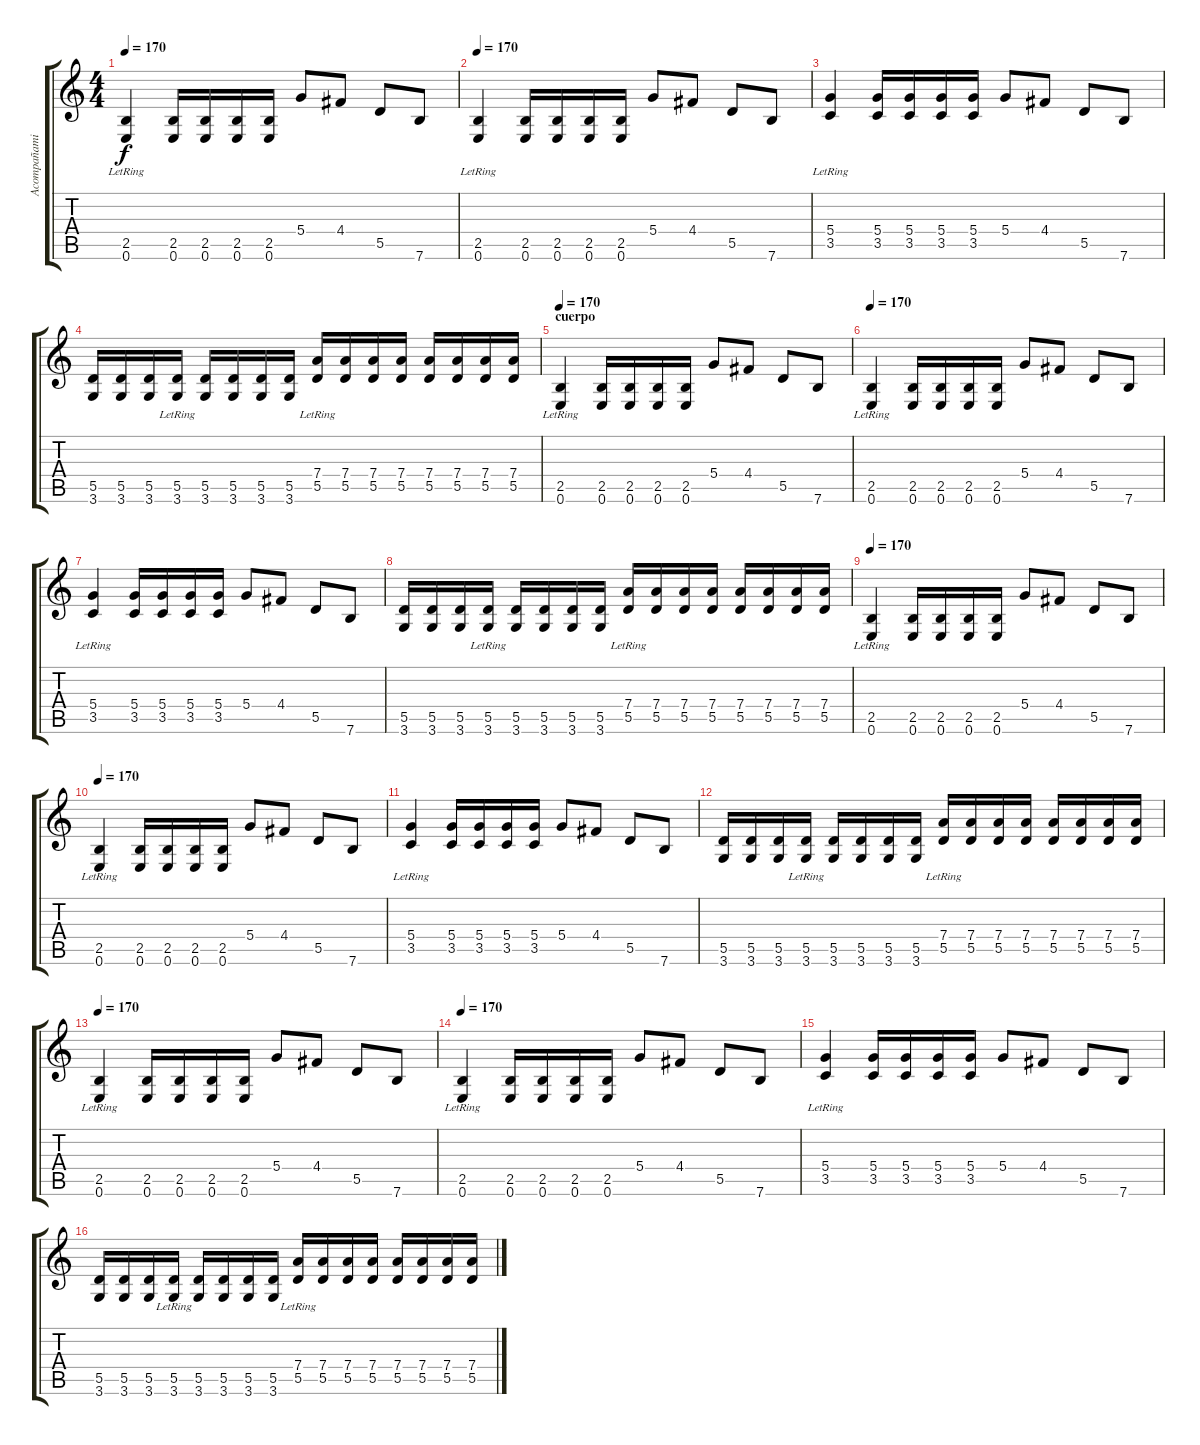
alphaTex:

\track ("Acompañamiento" "Acompañami") {instrument acousticguitarnylon}
\staff {score tabs}
\tuning (E4 B3 G3 D3 A2 E2) {hide}
\ts (4 4)
\tempo 170
\clef g2
\ks c
(2.5{lr} 0.6{lr}).4{dy f instrument overdrivenguitar} (2.5 0.6).16 (2.5 0.6).16 (2.5 0.6).16 (2.5 0.6).16 5.4.8 4.4.8 5.5.8 7.6.8 |
\tempo 170
(2.5{lr} 0.6).4{instrument overdrivenguitar} (2.5 0.6).16 (2.5 0.6).16 (2.5 0.6).16 (2.5 0.6).16 5.4.8 4.4.8 5.5.8 7.6.8 |
(5.4{lr} 3.5{lr}).4 (5.4 3.5).16 (5.4 3.5).16 (5.4 3.5).16 (5.4 3.5).16 5.4.8 4.4.8 5.5.8 7.6.8 |
(5.5 3.6).16 (5.5 3.6).16 (5.5 3.6).16 (5.5{lr} 3.6{lr}).16 (5.5 3.6).16 (5.5 3.6).16 (5.5 3.6).16 (5.5 3.6).16 (7.4{lr} 5.5{lr}).16 (7.4 5.5).16 (7.4 5.5).16 (7.4 5.5).16 (7.4 5.5).16 (7.4 5.5).16 (7.4 5.5).16 (7.4 5.5).16 |
\section ("" "cuerpo")
\tempo 170
(2.5{lr} 0.6{lr}).4{instrument overdrivenguitar} (2.5 0.6).16 (2.5 0.6).16 (2.5 0.6).16 (2.5 0.6).16 5.4.8 4.4.8 5.5.8 7.6.8 |
\tempo 170
(2.5{lr} 0.6).4{instrument overdrivenguitar} (2.5 0.6).16 (2.5 0.6).16 (2.5 0.6).16 (2.5 0.6).16 5.4.8 4.4.8 5.5.8 7.6.8 |
(5.4{lr} 3.5{lr}).4 (5.4 3.5).16 (5.4 3.5).16 (5.4 3.5).16 (5.4 3.5).16 5.4.8 4.4.8 5.5.8 7.6.8 |
(5.5 3.6).16 (5.5 3.6).16 (5.5 3.6).16 (5.5{lr} 3.6{lr}).16 (5.5 3.6).16 (5.5 3.6).16 (5.5 3.6).16 (5.5 3.6).16 (7.4{lr} 5.5{lr}).16 (7.4 5.5).16 (7.4 5.5).16 (7.4 5.5).16 (7.4 5.5).16 (7.4 5.5).16 (7.4 5.5).16 (7.4 5.5).16 |
\tempo 170
(2.5{lr} 0.6{lr}).4{instrument overdrivenguitar} (2.5 0.6).16 (2.5 0.6).16 (2.5 0.6).16 (2.5 0.6).16 5.4.8 4.4.8 5.5.8 7.6.8 |
\tempo 170
(2.5{lr} 0.6).4{instrument overdrivenguitar} (2.5 0.6).16 (2.5 0.6).16 (2.5 0.6).16 (2.5 0.6).16 5.4.8 4.4.8 5.5.8 7.6.8 |
(5.4{lr} 3.5{lr}).4 (5.4 3.5).16 (5.4 3.5).16 (5.4 3.5).16 (5.4 3.5).16 5.4.8 4.4.8 5.5.8 7.6.8 |
(5.5 3.6).16 (5.5 3.6).16 (5.5 3.6).16 (5.5{lr} 3.6{lr}).16 (5.5 3.6).16 (5.5 3.6).16 (5.5 3.6).16 (5.5 3.6).16 (7.4{lr} 5.5{lr}).16 (7.4 5.5).16 (7.4 5.5).16 (7.4 5.5).16 (7.4 5.5).16 (7.4 5.5).16 (7.4 5.5).16 (7.4 5.5).16 |
\tempo 170
(2.5{lr} 0.6{lr}).4{instrument overdrivenguitar} (2.5 0.6).16 (2.5 0.6).16 (2.5 0.6).16 (2.5 0.6).16 5.4.8 4.4.8 5.5.8 7.6.8 |
\tempo 170
(2.5{lr} 0.6).4{instrument overdrivenguitar} (2.5 0.6).16 (2.5 0.6).16 (2.5 0.6).16 (2.5 0.6).16 5.4.8 4.4.8 5.5.8 7.6.8 |
(5.4{lr} 3.5{lr}).4 (5.4 3.5).16 (5.4 3.5).16 (5.4 3.5).16 (5.4 3.5).16 5.4.8 4.4.8 5.5.8 7.6.8 |
(5.5 3.6).16 (5.5 3.6).16 (5.5 3.6).16 (5.5{lr} 3.6{lr}).16 (5.5 3.6).16 (5.5 3.6).16 (5.5 3.6).16 (5.5 3.6).16 (7.4{lr} 5.5{lr}).16 (7.4 5.5).16 (7.4 5.5).16 (7.4 5.5).16 (7.4 5.5).16 (7.4 5.5).16 (7.4 5.5).16 (7.4 5.5).16
